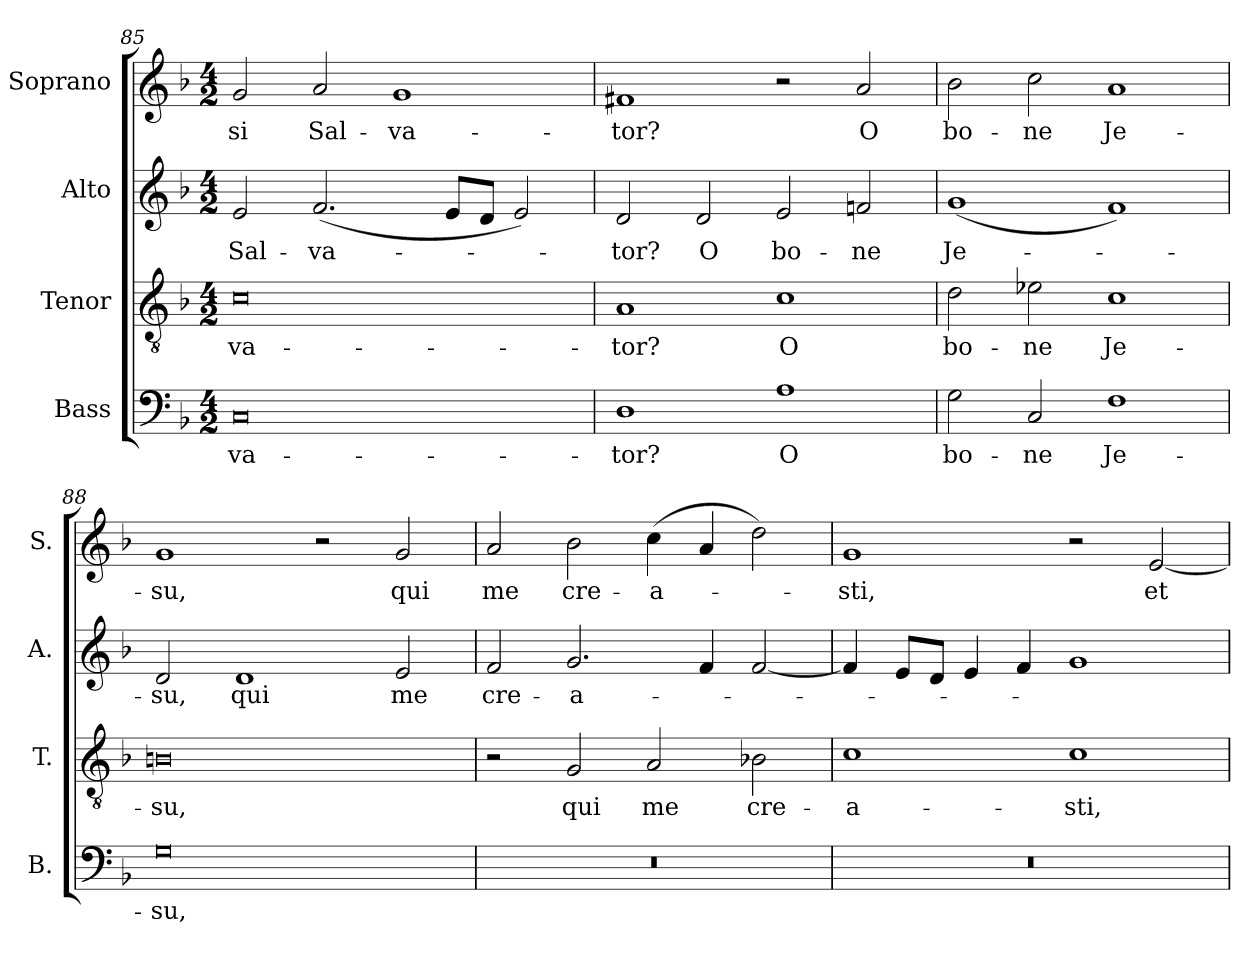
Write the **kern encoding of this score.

**kern	**text	**kern	**text	**kern	**text	**kern	**text
*part4	*part4	*part3	*part3	*part2	*part2	*part1	*part1
*staff4	*staff4	*staff3	*staff3	*staff2	*staff2	*staff1	*staff1
*I"Bass	*	*I"Tenor	*	*I"Alto	*	*I"Soprano	*
*I'B.	*	*I'T.	*	*I'A.	*	*I'S.	*
*clefF4	*	*clefGv2	*	*clefG2	*	*clefG2	*
*	*	*ITrd7c12	*	*	*	*	*
*k[b-]	*	*k[b-]	*	*k[b-]	*	*k[b-]	*
*F:	*	*F:	*	*F:	*	*F:	*
*M4/2	*	*M4/2	*	*M4/2	*	*M4/2	*
=85	=85	=85	=85	=85	=85	=85	=85
!	!LO:LY:b:color=#000000	!	!	!	!	!	!
!	!	!	!LO:LY:b:color=#000000	!	!	!	!
!	!	!	!	!	!LO:LY:b:color=#000000	!	!
!	!	!	!	!	!	!	!LO:LY:b:color=#000000
0Ci	-va-	0Ci	-va-	2ei/	Sal-	2gi/	-si
!	!	!	!	!	!LO:LY:b:color=#000000	!	!
!	!	!	!	!	!	!	!LO:LY:b:color=#000000
.	.	.	.	(2.fi/	-va-	2ai/	Sal-
!	!	!	!	!	!	!	!LO:LY:b:color=#000000
.	.	.	.	.	.	1gi	-va-
.	.	.	.	8ei/L	.	.	.
.	.	.	.	8di/J	.	.	.
.	.	.	.	2ei/)	.	.	.
=86	=86	=86	=86	=86	=86	=86	=86
!	!LO:LY:b:color=#000000	!	!	!	!	!	!
!	!	!	!LO:LY:b:color=#000000	!	!	!	!
!	!	!	!	!	!LO:LY:b:color=#000000	!	!
!	!	!	!	!	!	!	!LO:LY:b:color=#000000
1Di	-tor?	1AAi	-tor?	2di/	-tor?	1f#Xi	-tor?
!	!	!	!	!	!LO:LY:b:color=#000000	!	!
.	.	.	.	2di/	O	.	.
!	!LO:LY:b:color=#000000	!	!	!	!	!	!
!	!	!	!LO:LY:b:color=#000000	!	!	!	!
!	!	!	!	!	!LO:LY:b:color=#000000	!	!
1Ai	O	1Ci	O	2ei/	bo-	2r	.
!	!	!	!	!	!LO:LY:b:color=#000000	!	!
!	!	!	!	!	!	!	!LO:LY:b:color=#000000
.	.	.	.	2fni/	-ne	2ai/	O
=87	=87	=87	=87	=87	=87	=87	=87
!	!LO:LY:b:color=#000000	!	!	!	!	!	!
!	!	!	!LO:LY:b:color=#000000	!	!	!	!
!	!	!	!	!	!LO:LY:b:color=#000000	!	!
!	!	!	!	!	!	!	!LO:LY:b:color=#000000
2Gi\	bo-	2Di\	bo-	(1gi	Je-	2b-i\	bo-
!	!LO:LY:b:color=#000000	!	!	!	!	!	!
!	!	!	!LO:LY:b:color=#000000	!	!	!	!
!	!	!	!	!	!	!	!LO:LY:b:color=#000000
2Ci/	-ne	2E-Xi\	-ne	.	.	2cci\	-ne
!	!LO:LY:b:color=#000000	!	!	!	!	!	!
!	!	!	!LO:LY:b:color=#000000	!	!	!	!
!	!	!	!	!	!	!	!LO:LY:b:color=#000000
1Fi	Je-	1Ci	Je-	1fi)	.	1ai	Je-
=88	=88	=88	=88	=88	=88	=88	=88
!	!LO:LY:b:color=#000000	!	!	!	!	!	!
!	!	!	!LO:LY:b:color=#000000	!	!	!	!
!	!	!	!	!	!LO:LY:b:color=#000000	!	!
!	!	!	!	!	!	!	!LO:LY:b:color=#000000
0Gi	-su,	0BBni	-su,	2di/	-su,	1gi	-su,
!	!	!	!	!	!LO:LY:b:color=#000000	!	!
.	.	.	.	1di	qui	.	.
.	.	.	.	.	.	2r	.
!	!	!	!	!	!LO:LY:b:color=#000000	!	!
!	!	!	!	!	!	!	!LO:LY:b:color=#000000
.	.	.	.	2ei/	me	2gi/	qui
=89	=89	=89	=89	=89	=89	=89	=89
!LO:N:vis=1	!	!	!	!	!	!	!
!	!	!	!	!	!LO:LY:b:color=#000000	!	!
!	!	!	!	!	!	!	!LO:LY:b:color=#000000
0r	.	2r	.	2fi/	cre-	2ai/	me
!	!	!	!LO:LY:b:color=#000000	!	!	!	!
!	!	!	!	!	!LO:LY:b:color=#000000	!	!
!	!	!	!	!	!	!	!LO:LY:b:color=#000000
.	.	2GGi/	qui	2.gi/	-a-	2b-i\	cre-
!	!	!	!LO:LY:b:color=#000000	!	!	!	!
!	!	!	!	!	!	!	!LO:LY:b:color=#000000
.	.	2AAi/	me	.	.	(4cci\	-a-
.	.	.	.	4fi/	.	4ai/	.
!	!	!	!LO:LY:b:color=#000000	!	!	!	!
.	.	2BB-Xi\	cre-	[2fi/	.	2ddi\)	.
=90	=90	=90	=90	=90	=90	=90	=90
!LO:N:vis=1	!	!	!	!	!	!	!
!	!	!	!LO:LY:b:color=#000000	!	!	!	!
!	!	!	!	!	!	!	!LO:LY:b:color=#000000
0r	.	1Ci	-a-	4fi/]	.	1gi	-sti,
.	.	.	.	8ei/L	.	.	.
.	.	.	.	8di/J	.	.	.
.	.	.	.	4ei/	.	.	.
.	.	.	.	4fi/	.	.	.
!	!	!	!LO:LY:b:color=#000000	!	!	!	!
.	.	1Ci	-sti,	1gi	.	2r	.
!	!	!	!	!	!	!	!LO:LY:b:color=#000000
.	.	.	.	.	.	[2ei/	et
=	=	=	=	=	=	=	=
*-	*-	*-	*-	*-	*-	*-	*-
